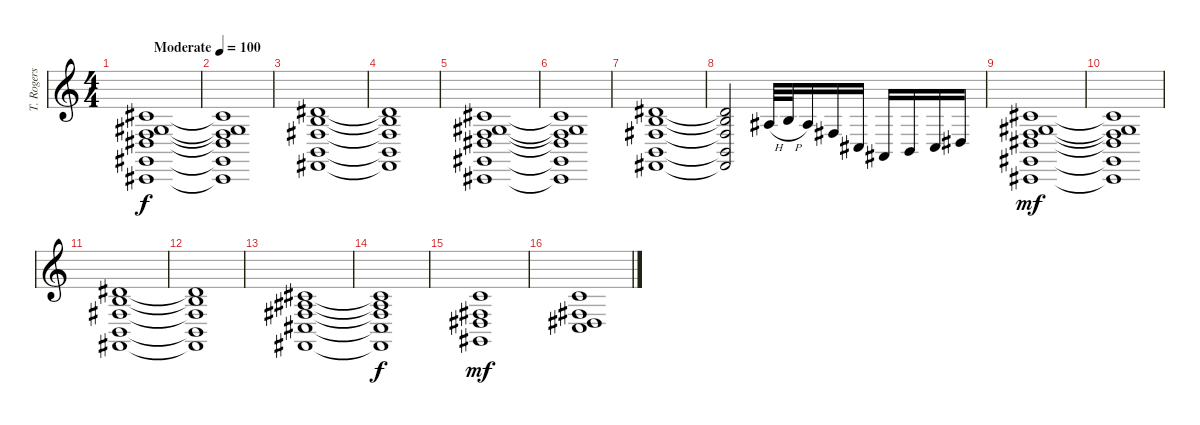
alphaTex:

\track ("T. Rogers Keys 1" "T. Rogers ") {instrument churchorgan}
\staff {score}
\tuning (Db4 Ab3 E3 B2 Gb2 Db2) {hide}
\ts (4 4)
\tempo (100 "Moderate")
\clef g2
\ks c
(0.1 0.2 1.3 4.4 2.5 0.6).1{dy f instrument churchorgan} |
(0.1{t} 0.2{t} 1.3{t} 4.4{t} 2.5{t} 0.6{t}).1 |
(2.1 3.2 2.3 0.4 0.5).1 |
(2.1{t} 3.2{t} 2.3{t} 0.4{t} 0.5{t}).1 |
(0.1 0.2 1.3 4.4 2.5 0.6).1 |
(0.1{t} 0.2{t} 1.3{t} 4.4{t} 2.5{t} 0.6{t}).1 |
(2.1 3.2 2.3 0.4 0.5).1 |
(2.1{t} 3.2{t} 2.3{t} 0.4{t} 0.5{t}).2 6.3{h}.32 7.3{h}.32 6.3.16 7.4.16 7.5.16 4.5.16 5.5.16 7.5.16 4.4.16 |
(0.1 0.2 1.3 4.4 2.5 0.6).1{dy mf} |
(0.1{t} 0.2{t} 1.3{t} 4.4{t} 2.5{t} 0.6{t}).1 |
(2.1 3.2 2.3 0.4 0.5).1 |
(2.1{t} 3.2{t} 2.3{t} 0.4{t} 0.5{t}).1 |
(0.1 2.2 2.3 2.4 0.5).1 |
(0.1{t} 2.2{t} 2.3{t} 2.4{t} 0.5{t}).1{dy f} |
(8.3 7.4 9.5 7.6).1{dy mf} |
(8.3 7.4 9.5 11.6).1
